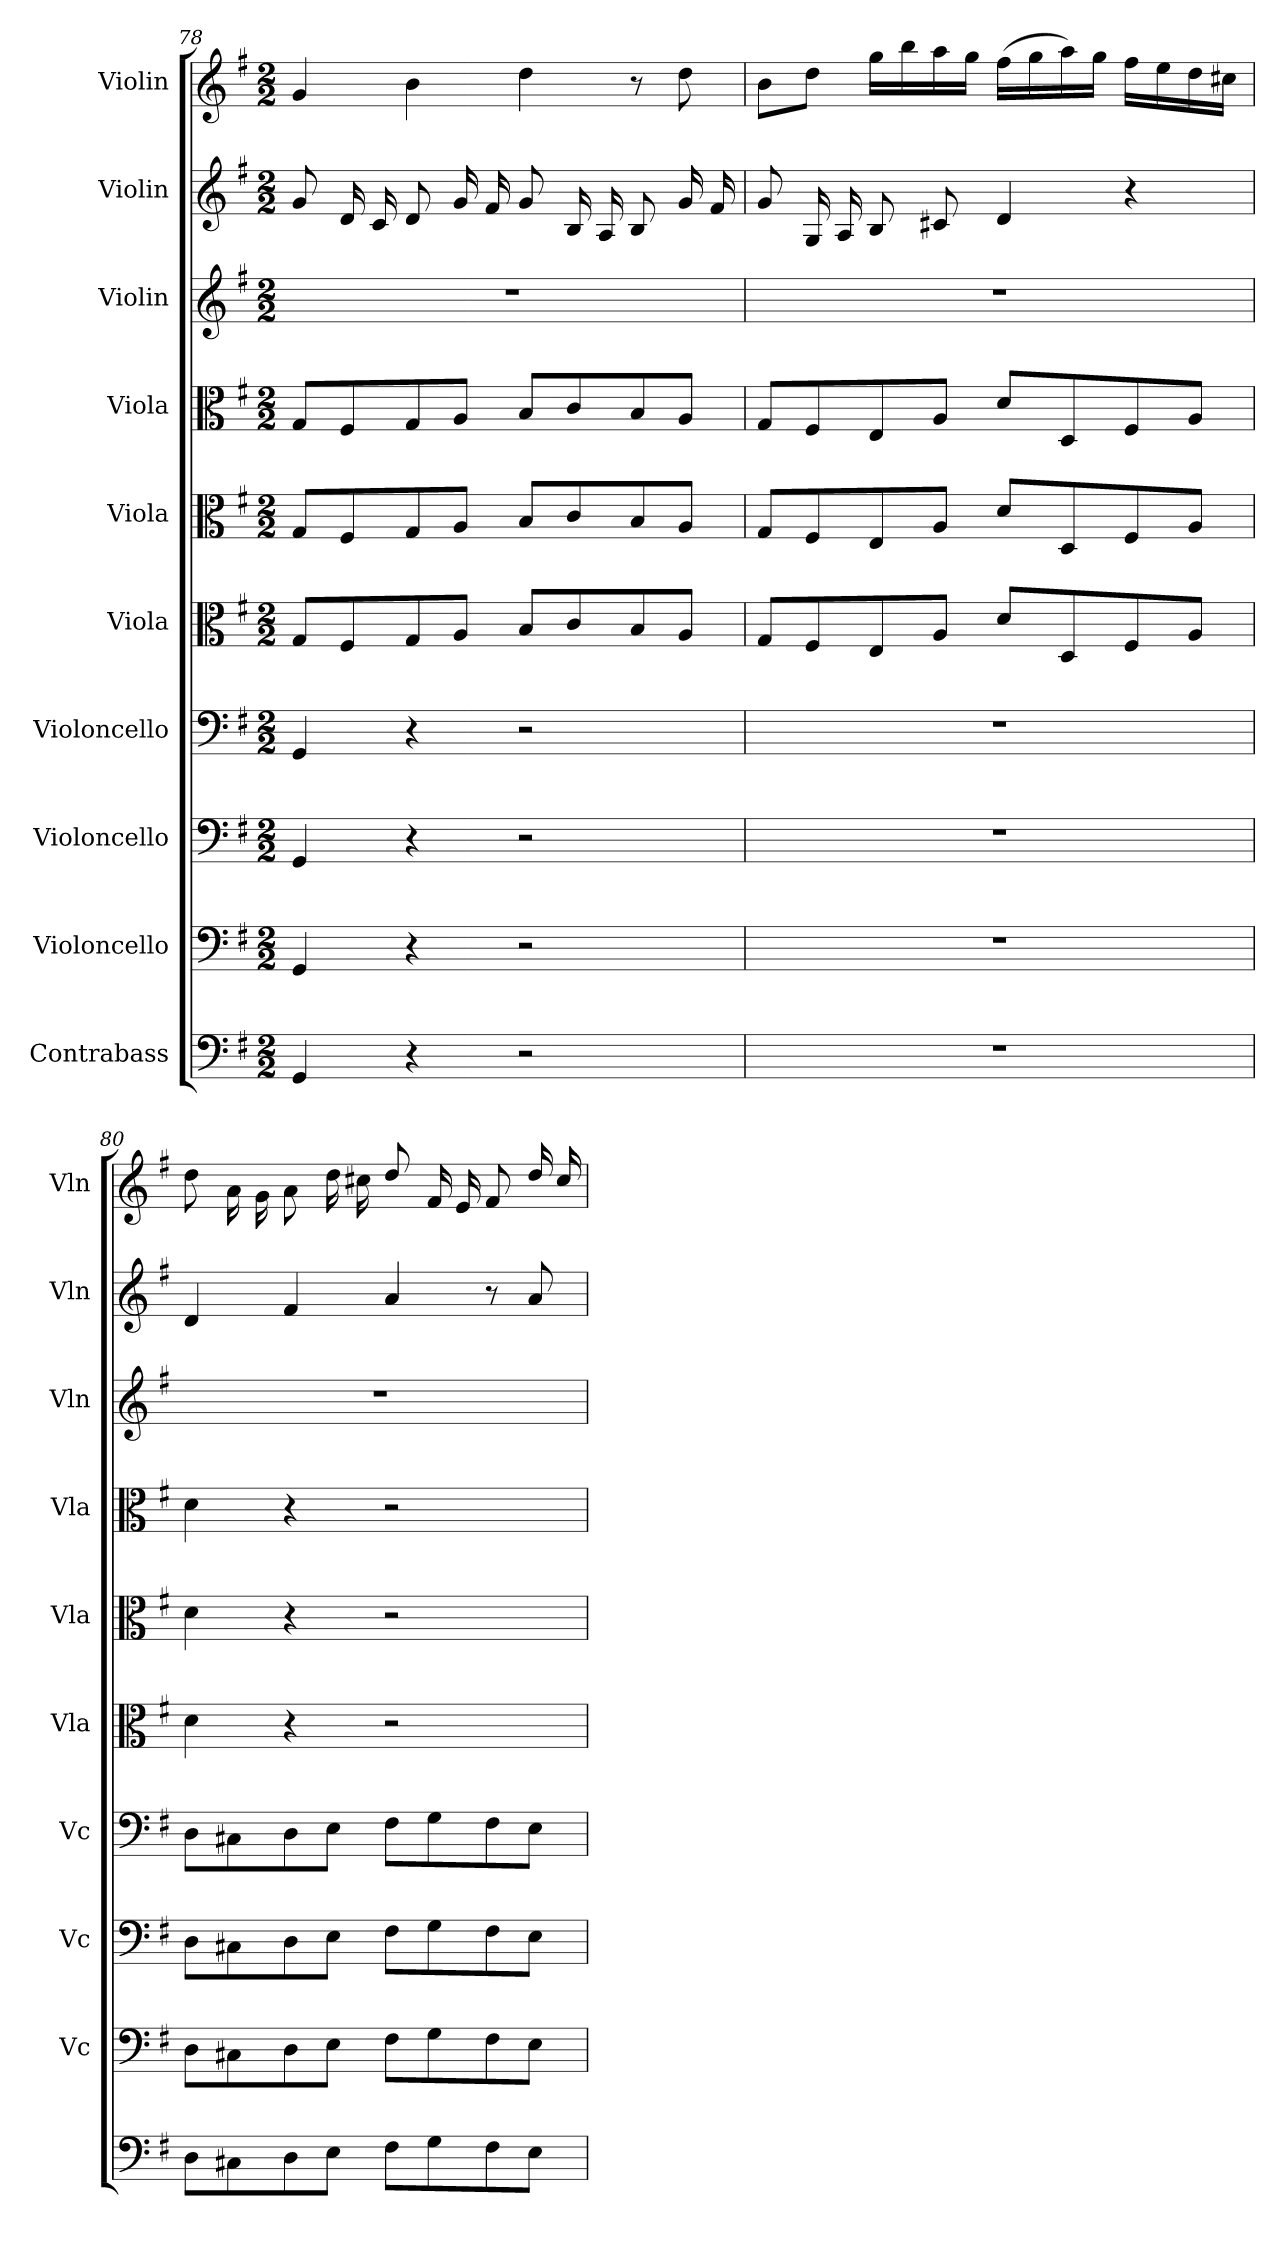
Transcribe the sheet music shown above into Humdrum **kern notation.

**kern	**kern	**kern	**kern	**kern	**kern	**kern	**kern	**kern	**kern
*part10	*part9	*part8	*part7	*part6	*part5	*part4	*part3	*part2	*part1
*staff10	*staff9	*staff8	*staff7	*staff6	*staff5	*staff4	*staff3	*staff2	*staff1
*I"Contrabass	*I"Violoncello	*I"Violoncello	*I"Violoncello	*I"Viola	*I"Viola	*I"Viola	*I"Violin	*I"Violin	*I"Violin
*	*I'Vc	*I'Vc	*I'Vc	*I'Vla	*I'Vla	*I'Vla	*I'Vln	*I'Vln	*I'Vln
*clefF4	*clefF4	*clefF4	*clefF4	*clefC3	*clefC3	*clefC3	*clefG2	*clefG2	*clefG2
*k[f#]	*k[f#]	*k[f#]	*k[f#]	*k[f#]	*k[f#]	*k[f#]	*k[f#]	*k[f#]	*k[f#]
*G:	*G:	*G:	*G:	*G:	*G:	*G:	*G:	*G:	*G:
*M2/2	*M2/2	*M2/2	*M2/2	*M2/2	*M2/2	*M2/2	*M2/2	*M2/2	*M2/2
=78	=78	=78	=78	=78	=78	=78	=78	=78	=78
4GG/	4GG/	4GG/	4GG/	8G/L	8G/L	8G/L	1r	8g/	4g/
.	.	.	.	8F#/	8F#/	8F#/	.	16d/	.
.	.	.	.	.	.	.	.	16c/	.
4r	4r	4r	4r	8G/	8G/	8G/	.	8d/	4b\
.	.	.	.	8A/J	8A/J	8A/J	.	16g/	.
.	.	.	.	.	.	.	.	16f#/	.
2r	2r	2r	2r	8B/L	8B/L	8B/L	.	8g/	4dd\
.	.	.	.	8c/	8c/	8c/	.	16B/	.
.	.	.	.	.	.	.	.	16A/	.
.	.	.	.	8B/	8B/	8B/	.	8B/	8r
.	.	.	.	8A/J	8A/J	8A/J	.	16g/	8dd\
.	.	.	.	.	.	.	.	16f#/	.
=79	=79	=79	=79	=79	=79	=79	=79	=79	=79
1r	1r	1r	1r	8G/L	8G/L	8G/L	1r	8g/	8b\L
.	.	.	.	8F#/	8F#/	8F#/	.	16G/	8dd\J
.	.	.	.	.	.	.	.	16A/	.
.	.	.	.	8E/	8E/	8E/	.	8B/	16gg\LL
.	.	.	.	.	.	.	.	.	16bb\
.	.	.	.	8A/J	8A/J	8A/J	.	8c#X/	16aa\
.	.	.	.	.	.	.	.	.	16gg\JJ
.	.	.	.	8d/L	8d/L	8d/L	.	4d/	(16ff#\LL
.	.	.	.	.	.	.	.	.	16gg\
.	.	.	.	8D/	8D/	8D/	.	.	16aa\)
.	.	.	.	.	.	.	.	.	16gg\JJ
.	.	.	.	8F#/	8F#/	8F#/	.	4r	16ff#\LL
.	.	.	.	.	.	.	.	.	16ee\
.	.	.	.	8A/J	8A/J	8A/J	.	.	16dd\
.	.	.	.	.	.	.	.	.	16cc#X\JJ
=80	=80	=80	=80	=80	=80	=80	=80	=80	=80
8D\L	8D\L	8D\L	8D\L	4d\	4d\	4d\	1r	4d/	8dd\
8C#X\	8C#X\	8C#X\	8C#X\	.	.	.	.	.	16a\
.	.	.	.	.	.	.	.	.	16g\
8D\	8D\	8D\	8D\	4r	4r	4r	.	4f#/	8a\
8E\J	8E\J	8E\J	8E\J	.	.	.	.	.	16dd\
.	.	.	.	.	.	.	.	.	16cc#X\
8F#\L	8F#\L	8F#\L	8F#\L	2r	2r	2r	.	4a/	8dd/
8G\	8G\	8G\	8G\	.	.	.	.	.	16f#/
.	.	.	.	.	.	.	.	.	16e/
8F#\	8F#\	8F#\	8F#\	.	.	.	.	8r	8f#/
8E\J	8E\J	8E\J	8E\J	.	.	.	.	8a/	16dd/
.	.	.	.	.	.	.	.	.	16cc#/
=	=	=	=	=	=	=	=	=	=
*-	*-	*-	*-	*-	*-	*-	*-	*-	*-
